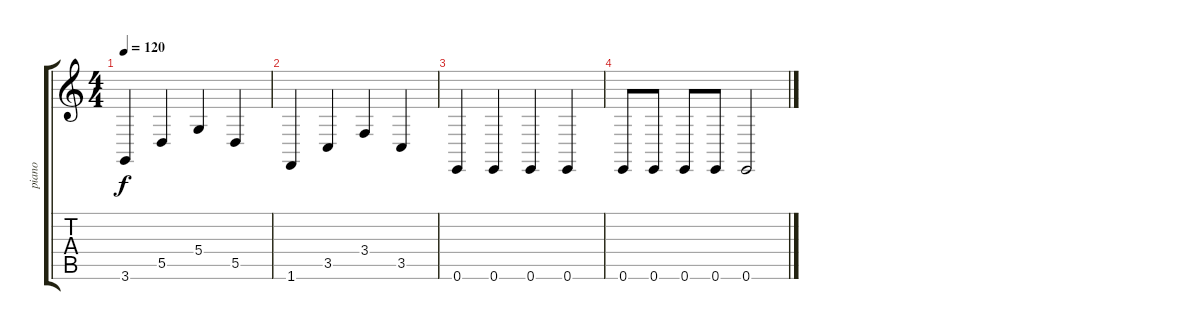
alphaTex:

\track ("piano" "piano") {instrument acousticgrandpiano}
\staff {score tabs}
\tuning (E4 B3 G3 D3 A2 E2) {hide}
\ts (4 4)
\tempo 120
\clef g2
\ks c
3.6.4{dy f} 5.5.4 5.4.4 5.5.4 |
1.6.4 3.5.4 3.4.4 3.5.4 |
0.6.4 0.6.4 0.6.4 0.6.4 |
0.6.8 0.6.8 0.6.8 0.6.8 0.6.2
